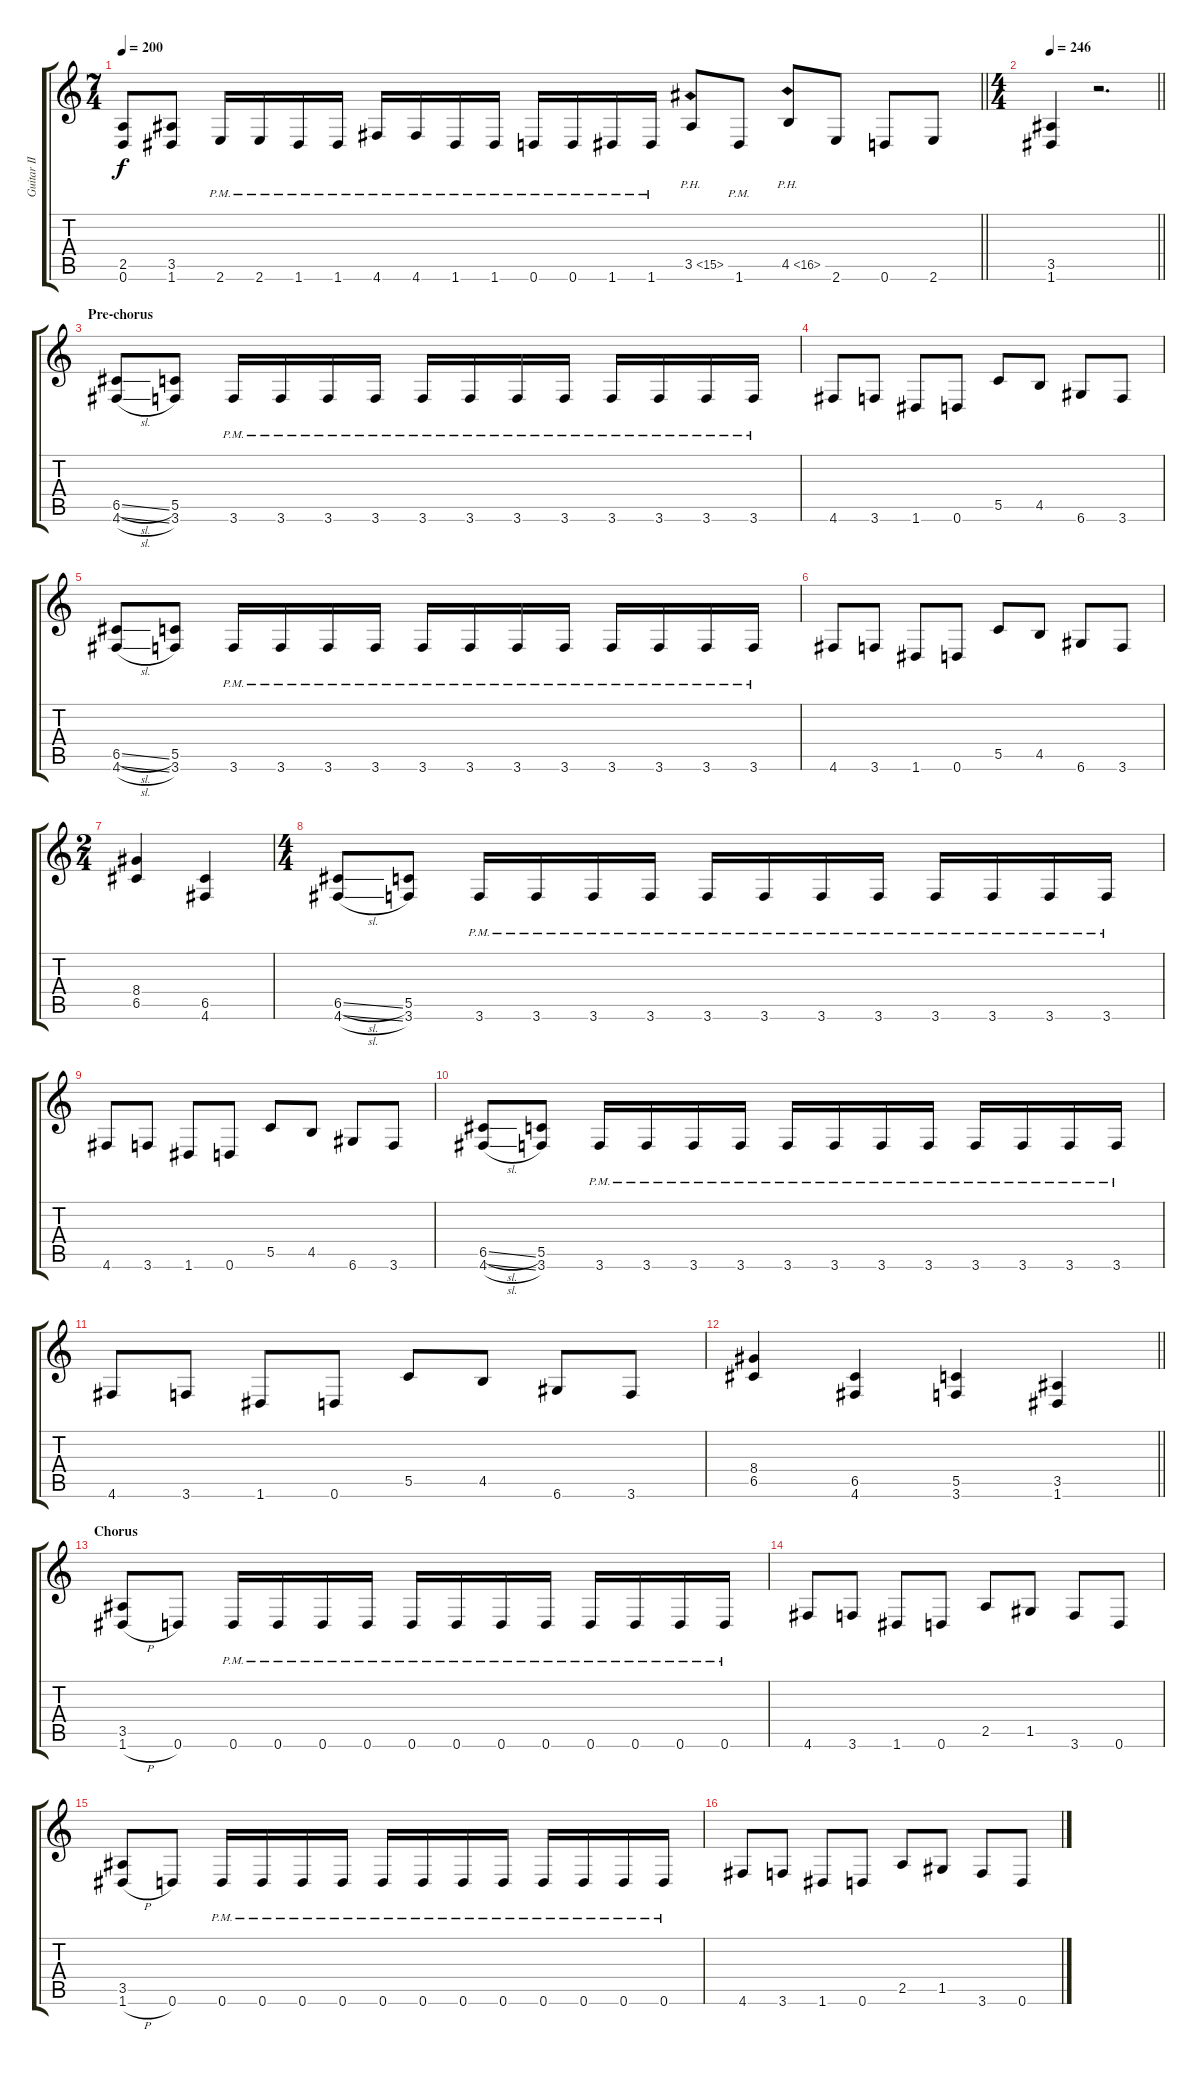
\track ("Guitar II" "Guitar II") {instrument distortionguitar}
\staff {score tabs}
\tuning (D4 A3 F3 C3 G2 D2) {hide}
\ts (7 4)
\tempo 200
\clef g2
\barLineRight lightlight
\ks c
(2.5 0.6).8{dy f} (3.5 1.6).8 2.6{pm}.16 2.6{pm}.16 1.6{pm}.16 1.6{pm}.16 4.6{pm}.16 4.6{pm}.16 1.6{pm}.16 1.6{pm}.16 0.6{pm}.16 0.6{pm}.16 1.6{pm}.16 1.6{pm}.16 3.5{ph 12}.8 1.6{pm}.8 4.5{ph 12}.8 2.6.8 0.6.8 2.6.8 |
\ts (4 4)
\section ("" "")
\tempo 246
\barLineRight lightlight
(3.5 1.6).4 r.2{d} |
\section ("" "Pre-chorus")
(6.5{sl} 4.6{sl}).8 (5.5 3.6).8 3.6{pm}.16 3.6{pm}.16 3.6{pm}.16 3.6{pm}.16 3.6{pm}.16 3.6{pm}.16 3.6{pm}.16 3.6{pm}.16 3.6{pm}.16 3.6{pm}.16 3.6{pm}.16 3.6{pm}.16 |
4.6.8 3.6.8 1.6.8 0.6.8 5.5.8 4.5.8 6.6.8 3.6.8 |
(6.5{sl} 4.6{sl}).8 (5.5 3.6).8 3.6{pm}.16 3.6{pm}.16 3.6{pm}.16 3.6{pm}.16 3.6{pm}.16 3.6{pm}.16 3.6{pm}.16 3.6{pm}.16 3.6{pm}.16 3.6{pm}.16 3.6{pm}.16 3.6{pm}.16 |
4.6.8 3.6.8 1.6.8 0.6.8 5.5.8 4.5.8 6.6.8 3.6.8 |
\ts (2 4)
(8.4 6.5).4 (6.5 4.6).4 |
\ts (4 4)
(6.5{sl} 4.6{sl}).8 (5.5 3.6).8 3.6{pm}.16 3.6{pm}.16 3.6{pm}.16 3.6{pm}.16 3.6{pm}.16 3.6{pm}.16 3.6{pm}.16 3.6{pm}.16 3.6{pm}.16 3.6{pm}.16 3.6{pm}.16 3.6{pm}.16 |
4.6.8 3.6.8 1.6.8 0.6.8 5.5.8 4.5.8 6.6.8 3.6.8 |
(6.5{sl} 4.6{sl}).8 (5.5 3.6).8 3.6{pm}.16 3.6{pm}.16 3.6{pm}.16 3.6{pm}.16 3.6{pm}.16 3.6{pm}.16 3.6{pm}.16 3.6{pm}.16 3.6{pm}.16 3.6{pm}.16 3.6{pm}.16 3.6{pm}.16 |
4.6.8 3.6.8 1.6.8 0.6.8 5.5.8 4.5.8 6.6.8 3.6.8 |
\barLineRight lightlight
(8.4 6.5).4 (6.5 4.6).4 (5.5 3.6).4 (3.5 1.6).4 |
\section ("" "Chorus")
(3.5 1.6{h}).8 0.6.8 0.6{pm}.16 0.6{pm}.16 0.6{pm}.16 0.6{pm}.16 0.6{pm}.16 0.6{pm}.16 0.6{pm}.16 0.6{pm}.16 0.6{pm}.16 0.6{pm}.16 0.6{pm}.16 0.6{pm}.16 |
4.6.8 3.6.8 1.6.8 0.6.8 2.5.8 1.5.8 3.6.8 0.6.8 |
(3.5 1.6{h}).8 0.6.8 0.6{pm}.16 0.6{pm}.16 0.6{pm}.16 0.6{pm}.16 0.6{pm}.16 0.6{pm}.16 0.6{pm}.16 0.6{pm}.16 0.6{pm}.16 0.6{pm}.16 0.6{pm}.16 0.6{pm}.16 |
4.6.8 3.6.8 1.6.8 0.6.8 2.5.8 1.5.8 3.6.8 0.6.8
